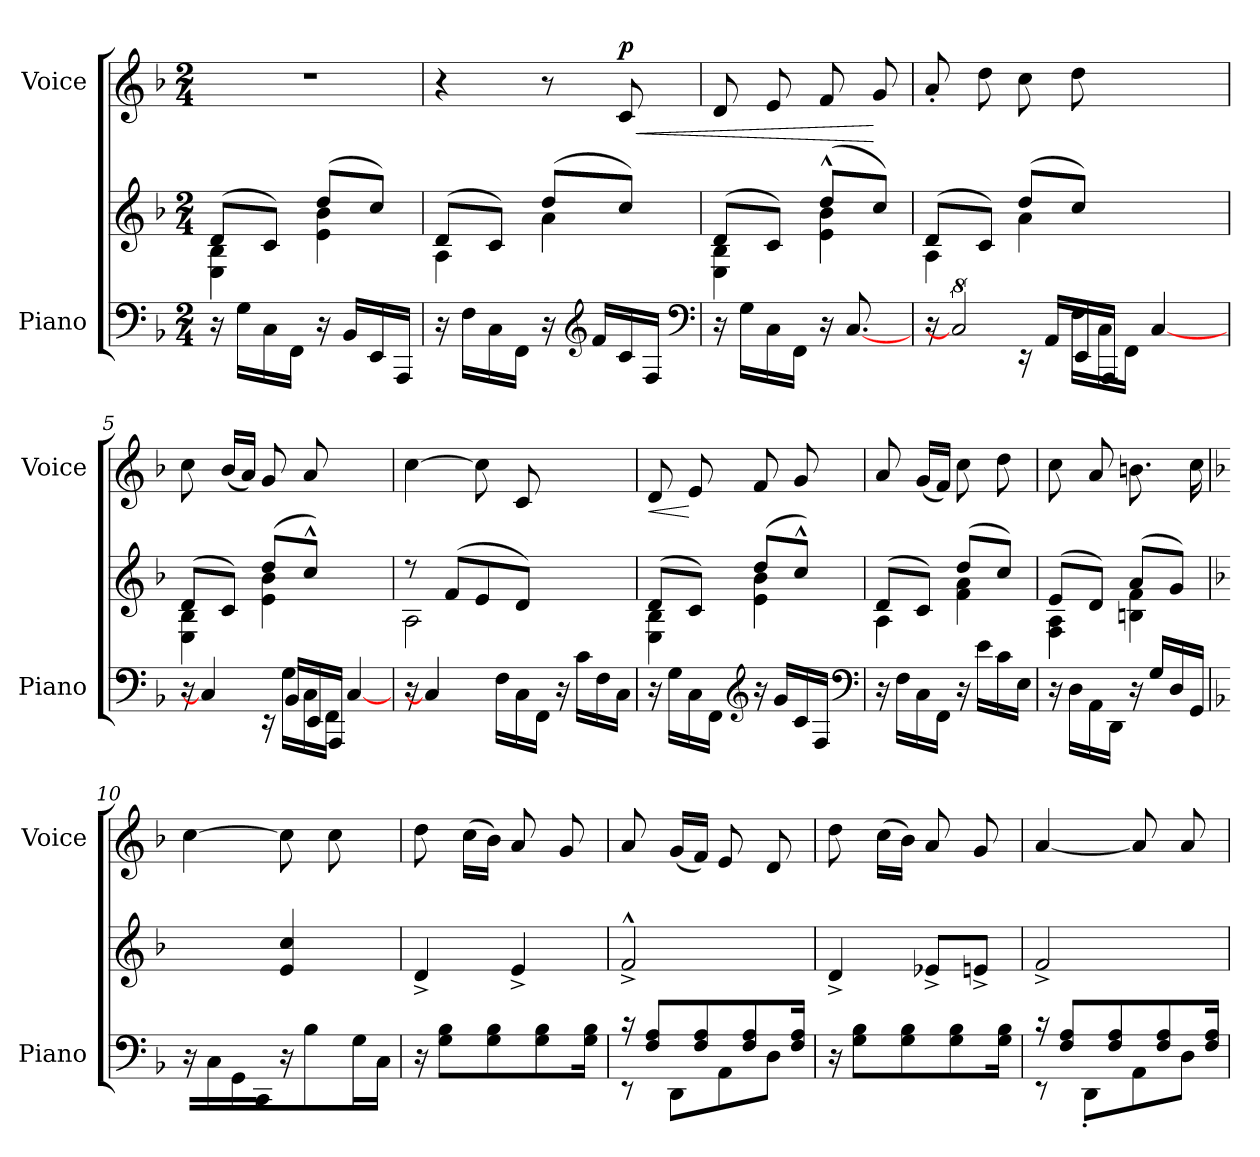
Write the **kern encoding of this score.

**kern	**kern	**kern	**dynam
*part2	*part2	*part1	*part1
*staff3	*staff2	*staff1	*staff1
*I"Piano	*	*I"Voice	*
*I'Piano	*	*I'Voice	*
*clefF4	*clefG2	*clefG2	*
*k[b-]	*k[b-]	*k[b-]	*
*M2/4	*M2/4	*M2/4	*
=1	=1	=1	=1
*	*^	*	*
16rC	(>8d/L	4E\ 4B-\	2rdd	.
16G\LL	.	.	.	.
16C\	8c/J)	.	.	.
16FF\JJ	.	.	.	.
16r	(>8dd/L	4e\ 4b-\	.	.
16BB-/LL	.	.	.	.
16EE/	8cc/J)	.	.	.
16AAA/JJ	.	.	.	.
=2	=2	=2	=2	=2
16r	(>8d/L	4A\	4r	.
16F\LL	.	.	.	.
16C\	8c/J)	.	.	.
16FF\JJ	.	.	.	.
16rC	(>8dd/L	4a\	8r	.
*clefG2	*	*	*	*
16f/LL	.	.	.	.
!	!	!	!	!LO:HP:b
!	!	!	!	!LO:DY:n=1:a
16c/	8cc/J)	.	8c/	< p
16F/JJ	.	.	.	.
*clefF4	*	*	*	*
=3	=3	=3	=3	=3
16r	(>8d/L	4E\ 4B-\	8dZ</	.
16G\LL	.	.	.	.
16C\	8c/J)	.	8e/	.
16FF\JJ	.	.	.	.
16r	(>8dd^^>/L	4e\ 4b-\	8f/	.
[8.C/	.	.	.	.
.	8cc/J)	.	8g/	[
!!LO:LB:g=z
=4	=4	=4	=4	=4
*^	*	*	*	*
16r	4ryy	(>8d/L	4A\	8a'</	.
16%5C/]	.	.	.	.	.
.	.	8c/J)	.	8ddZ<\	.
.	16r	(>8dd/L	4a\	8cc\	.
.	16AA/LL	.	.	.	.
16F\LL	16EE/	8cc/J)	.	8dd\	.
16C\	16AAA/JJ	.	.	.	.
16FF\JJ	4ryy	4ryy	4ryy	4ryy	.
[4C/	.	.	.	.	.
.	16ryy	16ryy	16ryy	16ryy	.
=5	=5	=5	=5	=5	=5
16r	4ryy	(>8d/L	4E\ 4B-\	8cc\	.
4C/]	.	.	.	.	.
.	.	8c/J)	.	(<16b-/LL	.
.	.	.	.	16a/JJ)	.
.	16r	(>8dd/L	4e\ 4b-\	8gZ</	.
16G\LL	16BB-/LL	.	.	.	.
16C\	16EE/	8cc^^>/J)	.	8aZ</	.
16FF\JJ	16AAA/JJ	.	.	.	.
[4C/	4ryy	4ryy	4ryy	4ryy	.
*v	*v	*	*	*	*
=6	=6	=6	=6	=6
16r	8rcc	2A\	[>4cc\	.
4C/]	.	.	.	.
.	(>8f/L	.	.	.
.	8e/	.	8cc\]	.
16F\LL	.	.	.	.
16C\	8d/J)	.	8c/	.
16FF\JJ	.	.	.	.
16r	4ryy	4ryy	4ryy	.
16c\LL	.	.	.	.
16F\	.	.	.	.
16C\JJ	.	.	.	.
!!LO:LB:g=z
=7	=7	=7	=7	=7
!	!	!	!	!LO:HP:b
16r	(>8d/L	4E\ 4B-\	8d/	<
16G\LL	.	.	.	.
16C\	8c/J)	.	8e/	[
16FF\JJ	.	.	.	.
*clefG2	*	*	*	*
16r	(>8dd/L	4e\ 4b-\	8f/	.
16g/LL	.	.	.	.
16c/	8cc^^>/J)	.	8g/	.
16F/JJ	.	.	.	.
*clefF4	*	*	*	*
=8	=8	=8	=8	=8
16r	(>8d/L	4A\	8a/	.
16F\LL	.	.	.	.
16C\	8c/J)	.	(<16g/LL	.
16FF\JJ	.	.	16f/JJ)	.
16rC	(>8dd/L	4f\ 4a\	8cc\	.
16e\LL	.	.	.	.
16c\	8cc/J)	.	8dd\	.
16E\JJ	.	.	.	.
=9	=9	=9	=9	=9
16r	(>8e/L	4F\ 4A\	8cc\	.
16D\LL	.	.	.	.
16AA\	8d/J)	.	8a/	.
16DD\JJ	.	.	.	.
16r	(>8a/L	4Bn\ 4f\	8.bn\	.
16G/LL	.	.	.	.
16D/	8g/J)	.	.	.
16GG/JJ	.	.	16cc\	.
*	*v	*v	*	*
!!LO:PB:g=z
=10	=10	=10	=10
*k[b-]	*k[b-]	*k[b-]	*
16r	4ryy	[>4cc\	.
16C\LL	.	.	.
16GG\	.	.	.
16CC\JJ	.	.	.
16r	4e/ 4cc/	8cc\]	.
8B-\L	.	.	.
.	.	8cc\	.
16G\	.	.	.
16C\JJ	16ryy	16ryy	.
=11	=11	=11	=11
16r	4d^>/	8dd\	.
8G\ 8B-\L	.	.	.
.	.	(>16cc\LL	.
8G\ 8B-\	.	16b-\JJ)	.
.	4e^>/	8a/	.
8G\ 8B-\	.	.	.
.	.	8g/	.
16G\ 16B-\Jk	.	.	.
=12	=12	=12	=12
*^	*	*	*
16rc	8rEE	2f^^>^>/	8a/	.
8F/ 8A/L	.	.	.	.
.	8DD\L	.	(<16g/LL	.
8F/ 8A/	.	.	16f/JJ)	.
.	8AA\	.	8e/	.
8F/ 8A/	.	.	.	.
.	8D\J	.	8d/	.
16F/ 16A/Jk	.	.	.	.
*v	*v	*	*	*
!!LO:LB:g=z
=13	=13	=13	=13
16rC	4d^>/	8dd\	.
8G\ 8B-\L	.	.	.
.	.	(>16cc\LL	.
8G\ 8B-\	.	16b-\JJ)	.
.	8e-X^>/L	8a/	.
8G\ 8B-\	.	.	.
.	8en^>/J	8g/	.
16G\ 16B-\Jk	.	.	.
=14	=14	=14	=14
*^	*	*	*
16rc	8rEE	2f^>/	[>4a/	.
8F/ 8A/L	.	.	.	.
.	8DD'<\L	.	.	.
8F/ 8A/	.	.	.	.
.	8AA\	.	8a/]	.
8F/ 8A/	.	.	.	.
.	8D\J	.	8a/	.
16F/ 16A/Jk	.	.	.	.
*v	*v	*	*	*
=	=	=	=
*-	*-	*-	*-
